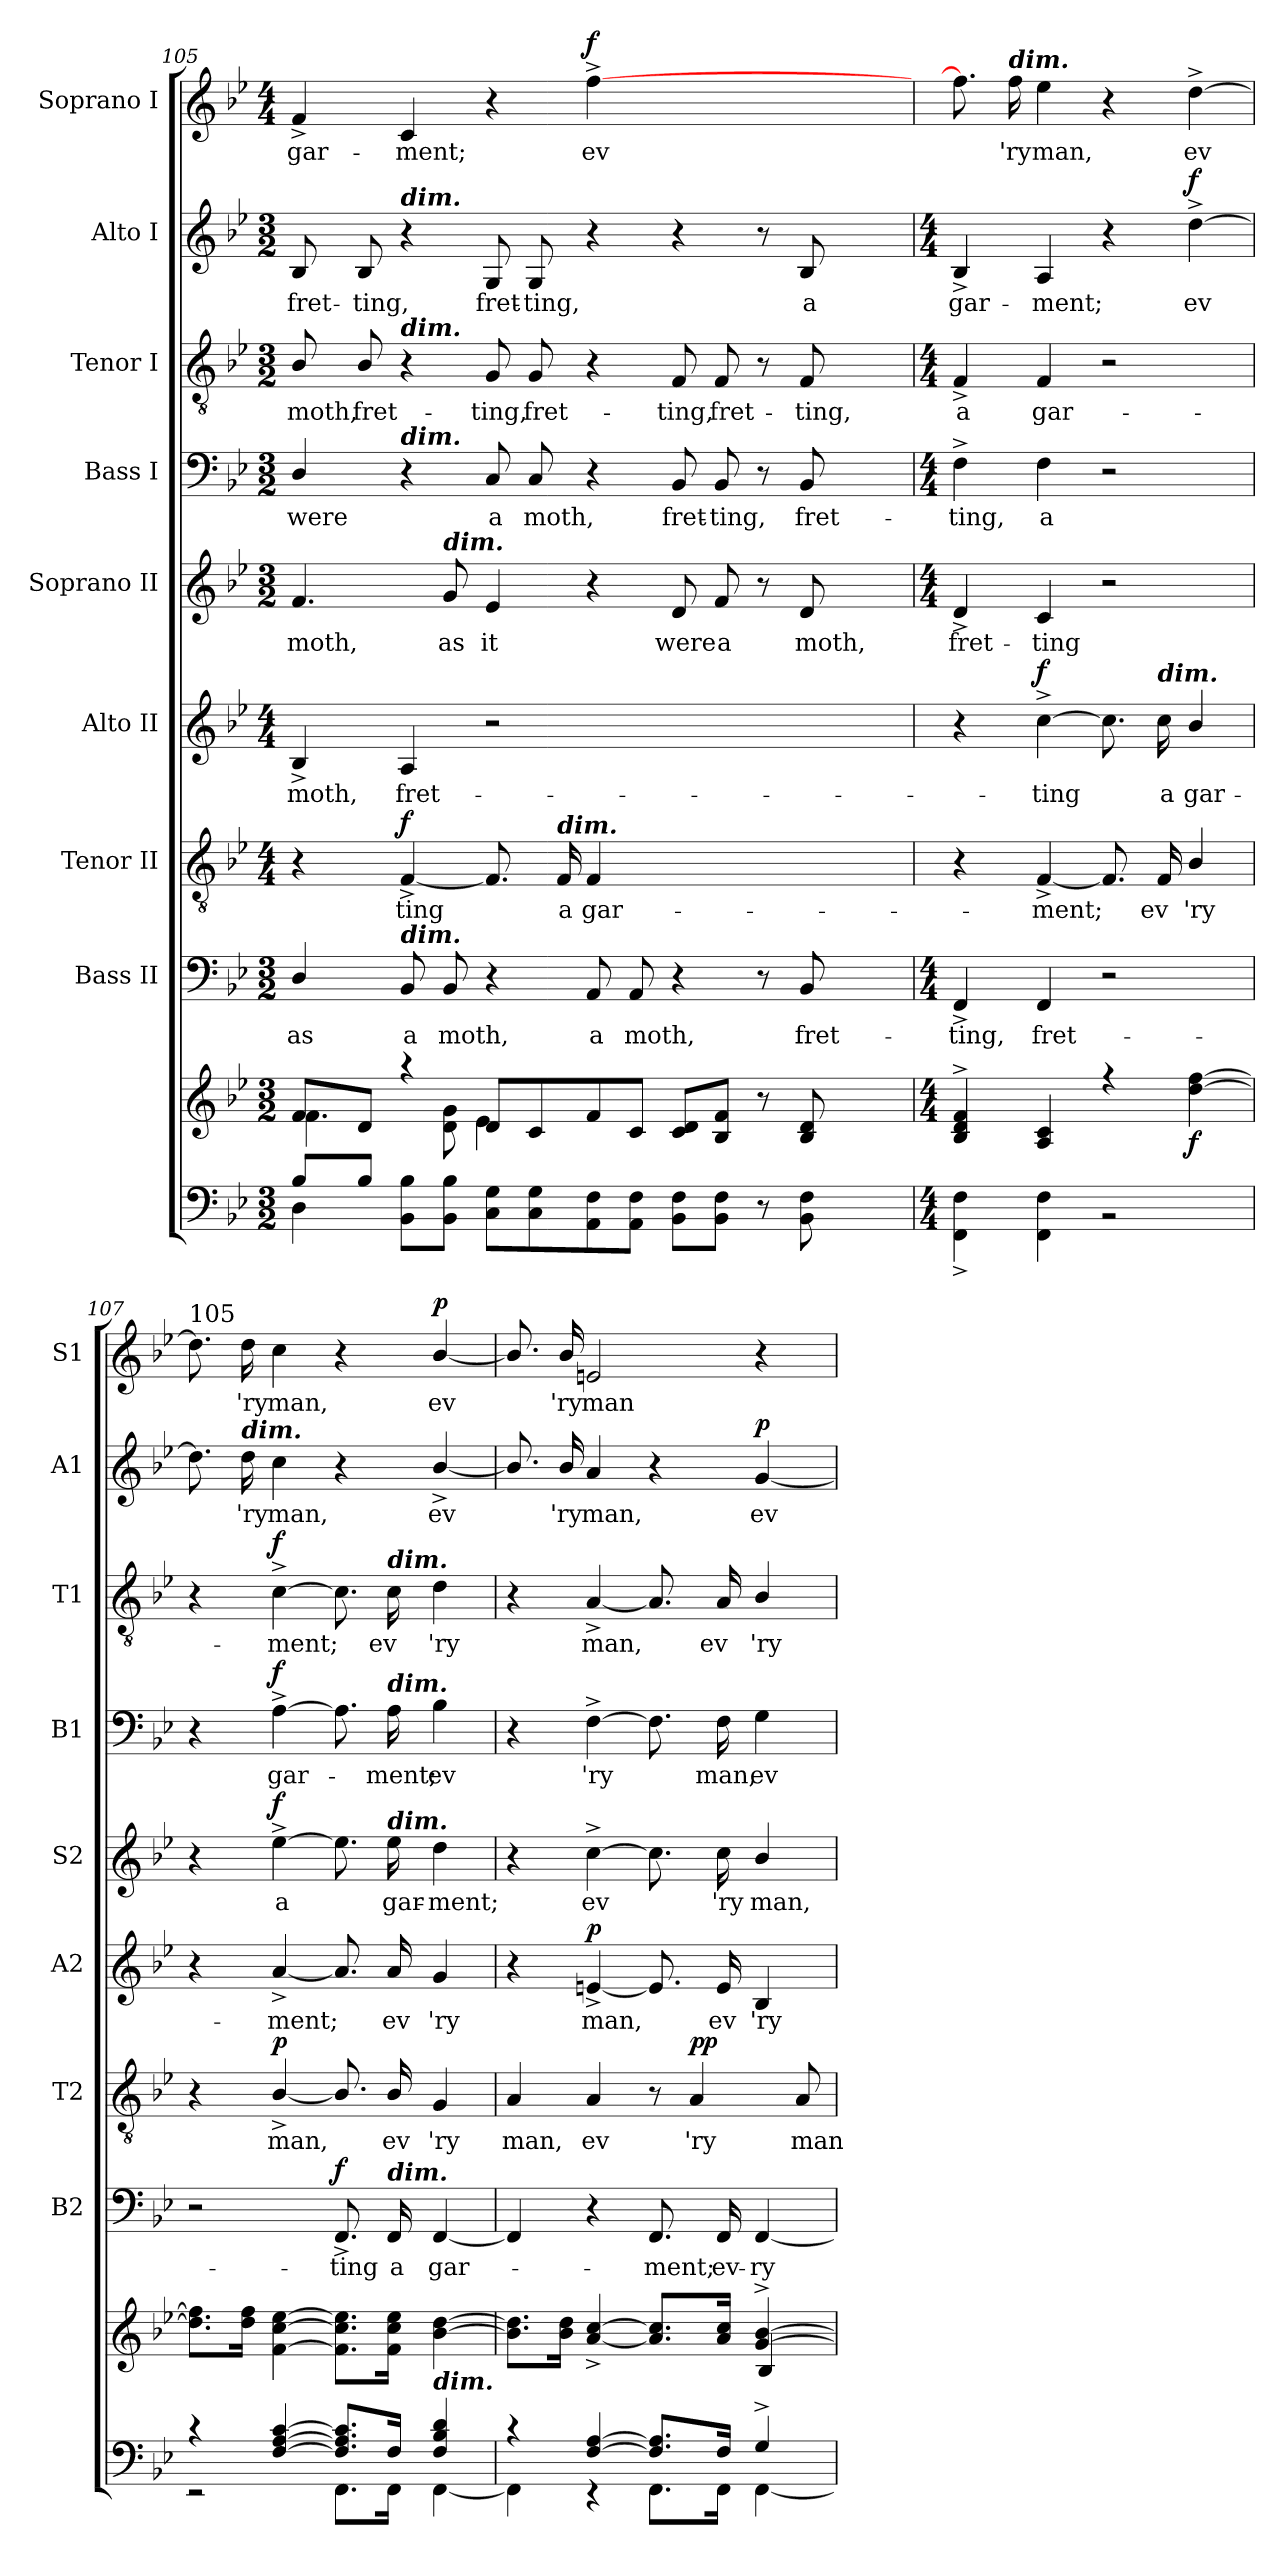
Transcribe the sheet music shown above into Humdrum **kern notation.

**kern	**kern	**dynam	**kern	**text	**dynam	**kern	**text	**dynam	**kern	**text	**dynam	**kern	**text	**dynam	**kern	**text	**dynam	**kern	**text	**dynam	**kern	**text	**dynam	**kern	**text	**dynam
*part10	*part9	*part9	*part8	*part8	*part8	*part7	*part7	*part7	*part6	*part6	*part6	*part5	*part5	*part5	*part4	*part4	*part4	*part3	*part3	*part3	*part2	*part2	*part2	*part1	*part1	*part1
*staff10	*staff9	*staff9	*staff8	*staff8	*staff8	*staff7	*staff7	*staff7	*staff6	*staff6	*staff6	*staff5	*staff5	*staff5	*staff4	*staff4	*staff4	*staff3	*staff3	*staff3	*staff2	*staff2	*staff2	*staff1	*staff1	*staff1
*	*	*	*I"Bass II	*	*	*I"Tenor II	*	*	*I"Alto II	*	*	*I"Soprano II	*	*	*I"Bass I	*	*	*I"Tenor I	*	*	*I"Alto I	*	*	*I"Soprano I	*	*
*	*	*	*I'B2	*	*	*I'T2	*	*	*I'A2	*	*	*I'S2	*	*	*I'B1	*	*	*I'T1	*	*	*I'A1	*	*	*I'S1	*	*
*clefF4	*clefG2	*	*clefF4	*	*	*clefGv2	*	*	*clefG2	*	*	*clefG2	*	*	*clefF4	*	*	*clefGv2	*	*	*clefG2	*	*	*clefG2	*	*
*k[b-e-]	*k[b-e-]	*	*k[b-e-]	*	*	*k[b-e-]	*	*	*k[b-e-]	*	*	*k[b-e-]	*	*	*k[b-e-]	*	*	*k[b-e-]	*	*	*k[b-e-]	*	*	*k[b-e-]	*	*
*B-:	*B-:	*	*B-:	*	*	*B-:	*	*	*B-:	*	*	*B-:	*	*	*B-:	*	*	*B-:	*	*	*B-:	*	*	*B-:	*	*
*M3/2	*M3/2	*	*M3/2	*	*	*M4/4	*	*	*M4/4	*	*	*M3/2	*	*	*M3/2	*	*	*M3/2	*	*	*M3/2	*	*	*M4/4	*	*
=105	=105	=105	=105	=105	=105	=105	=105	=105	=105	=105	=105	=105	=105	=105	=105	=105	=105	=105	=105	=105	=105	=105	=105	=105	=105	=105
*^	*^	*	*	*	*	*	*	*	*	*	*	*	*	*	*	*	*	*	*	*	*	*	*	*	*	*
!	!	!	!	!	!	!LO:LY:b	!	!	!	!	!	!LO:LY:b	!	!	!LO:LY:b	!	!	!LO:LY:b	!	!	!LO:LY:b	!	!	!LO:LY:b	!	!	!LO:LY:b	!
8B-/L	4D\	8f/L	4.f\	.	4D/	as	.	4r	.	.	4B-^</	moth,	.	4.f/	moth,	.	4D/	were	.	8B-/	moth,	.	8B-/	fret-	.	4f^</	gar-	.
!	!	!	!	!	!	!	!	!	!	!	!	!	!	!	!	!	!	!	!	!	!LO:LY:b	!	!	!LO:LY:b	!	!	!	!
8B-/J	.	8d/J	.	.	.	.	.	.	.	.	.	.	.	.	.	.	.	.	.	8B-/	fret-	.	8B-/	-ting,	.	.	.	.
!	!	!	!	!	!	!	!	!	!	!	!	!	!	!	!	!	!	!	!	!	!	!	!LO:TX:a:Bi:t=dim.	!	!	!	!	!
!	!	!	!	!	!	!	!	!	!	!	!	!	!	!	!	!	!	!	!	!LO:TX:a:Bi:t=dim.	!	!	!	!	!	!	!	!
!	!	!	!	!	!	!	!	!	!	!	!	!	!	!	!	!	!LO:TX:a:Bi:t=dim.	!	!	!	!	!	!	!	!	!	!	!
!	!	!	!	!	!LO:TX:a:Bi:t=dim.	!	!	!	!	!	!	!	!	!	!	!	!	!	!	!	!	!	!	!	!	!	!	!
!	!	!	!	!	!	!LO:LY:b	!	!	!LO:LY:b	!LO:DY:b	!	!LO:LY:b	!	!	!	!	!	!	!	!	!	!	!	!	!	!	!LO:LY:b	!
4ryy	8BB-\ 8B-\L	4raa	.	.	8BB-/	a	.	[4F^</	-ting	f	4A/	fret-	.	.	.	.	4r	.	.	4r	.	.	4r	.	.	4c/	-ment;	.
!	!	!	!	!	!	!	!	!	!	!	!	!	!	!LO:TX:a:Bi:t=dim.	!	!	!	!	!	!	!	!	!	!	!	!	!	!
!	!	!	!	!	!	!LO:LY:b	!	!	!	!	!	!	!	!	!LO:LY:b	!	!	!	!	!	!	!	!	!	!	!	!	!
.	8BB-\ 8B-\J	.	8d\ 8g\	.	8BB-/	moth,	.	.	.	.	.	.	.	8g/	as	.	.	.	.	.	.	.	.	.	.	.	.	.
!	!	!	!	!	!	!	!	!	!	!	!	!	!	!	!LO:LY:b	!	!	!LO:LY:b	!	!	!LO:LY:b	!	!	!LO:LY:b	!	!	!	!
2ryy	8C\ 8G\L	8d/L	4e-\	.	4r	.	.	8.F/]	.	.	2r	.	.	4e-/	it	.	8C/	a	.	8G/	-ting,	.	8G/	fret-	.	4r	.	.
!	!	!	!	!	!	!	!	!	!	!	!	!	!	!	!	!	!	!LO:LY:b	!	!	!LO:LY:b	!	!	!LO:LY:b	!	!	!	!
.	8C\ 8G\	8c/	.	.	.	.	.	.	.	.	.	.	.	.	.	.	8C/	moth,	.	8G/	fret-	.	8G/	-ting,	.	.	.	.
!	!	!	!	!	!	!	!	!LO:TX:a:Bi:t=dim.	!	!	!	!	!	!	!	!	!	!	!	!	!	!	!	!	!	!	!	!
!	!	!	!	!	!	!	!	!	!LO:LY:b	!	!	!	!	!	!	!	!	!	!	!	!	!	!	!	!	!	!	!
.	.	.	.	.	.	.	.	16F/	a	.	.	.	.	.	.	.	.	.	.	.	.	.	.	.	.	.	.	.
!	!	!	!	!	!	!LO:LY:b	!	!	!LO:LY:b	!	!	!	!	!	!	!	!	!	!	!	!	!	!	!	!	!	!LO:LY:b	!LO:DY:b
.	8AA\ 8F\	8f/	4ryy	.	8AA/	a	.	4F/	gar-	.	.	.	.	4r	.	.	4r	.	.	4r	.	.	4r	.	.	[4ff^>\	ev­	f
!	!	!	!	!	!	!LO:LY:b	!	!	!	!	!	!	!	!	!	!	!	!	!	!	!	!	!	!	!	!	!	!
.	8AA\ 8F\J	8c/J	.	.	8AA/	moth,	.	.	.	.	.	.	.	.	.	.	.	.	.	.	.	.	.	.	.	.	.	.
!	!	!	!	!	!	!	!	!	!	!	!	!	!	!	!LO:LY:b	!	!	!LO:LY:b	!	!	!LO:LY:b	!	!	!	!	!	!	!
2ryy	8BB-\ 8F\L	8c/ 8d/L	2ryy	.	4r	.	.	2ryy	.	.	2ryy	.	.	8d/	were	.	8BB-/	fret-	.	8F/	-ting,	.	4r	.	.	2ryy	.	.
!	!	!	!	!	!	!	!	!	!	!	!	!	!	!	!LO:LY:b	!	!	!LO:LY:b	!	!	!LO:LY:b	!	!	!	!	!	!	!
.	8BB-\ 8F\J	8B-/ 8f/J	.	.	.	.	.	.	.	.	.	.	.	8f/	a	.	8BB-/	-ting,	.	8F/	fret-	.	.	.	.	.	.	.
.	8r	8r	.	.	8r	.	.	.	.	.	.	.	.	8r	.	.	8r	.	.	8r	.	.	8r	.	.	.	.	.
!	!	!	!	!	!	!LO:LY:b	!	!	!	!	!	!	!	!	!LO:LY:b	!	!	!LO:LY:b	!	!	!LO:LY:b	!	!	!LO:LY:b	!	!	!	!
.	8BB-\ 8F\	8B-/ 8d/	.	.	8BB-/	fret-	.	.	.	.	.	.	.	8d/	moth,	.	8BB-/	fret-	.	8F/	-ting,	.	8B-/	a	.	.	.	.
!!LO:PB:g=z
=106	=106	=106	=106	=106	=106	=106	=106	=106	=106	=106	=106	=106	=106	=106	=106	=106	=106	=106	=106	=106	=106	=106	=106	=106	=106	=106	=106	=106
*M4/4	*	*M4/4	*	*	*M4/4	*	*	*	*	*	*	*	*	*M4/4	*	*	*M4/4	*	*	*M4/4	*	*	*M4/4	*	*	*	*	*
!	!	!	!	!	!	!LO:LY:b	!	!	!	!	!	!	!	!	!LO:LY:b	!	!	!LO:LY:b	!	!	!LO:LY:b	!	!	!LO:LY:b	!	!	!	!
1ryy	4FF\^< 4F\^<	4B-/^< 4d/^< 4f/^<	1ryy	.	4FF^</	-ting,	.	4r	.	.	4r	.	.	4d^</	fret-	.	4F^>\	-ting,	.	4F^</	a	.	4B-^</	gar-	.	8.ff\]	.	.
!	!	!	!	!	!	!	!	!	!	!	!	!	!	!	!	!	!	!	!	!	!	!	!	!	!	!LO:TX:a:Bi:t=dim.	!	!
!	!	!	!	!	!	!	!	!	!	!	!	!	!	!	!	!	!	!	!	!	!	!	!	!	!	!	!LO:LY:b	!
.	.	.	.	.	.	.	.	.	.	.	.	.	.	.	.	.	.	.	.	.	.	.	.	.	.	16ff\	'ry	.
!	!	!	!	!	!	!LO:LY:b	!	!	!LO:LY:b	!	!	!LO:LY:b	!LO:DY:b	!	!LO:LY:b	!	!	!LO:LY:b	!	!	!LO:LY:b	!	!	!LO:LY:b	!	!	!LO:LY:b	!
.	4FF\ 4F\	4A/ 4c/	.	.	4FF/	fret-	.	[4F^</	-ment;	.	[4cc^>\	-ting	f	4c/	-ting	.	4F\	a	.	4F/	gar-	.	4A/	-ment;	.	4ee-\	man,	.
.	2r	4r	.	.	2r	.	.	8.F/]	.	.	8.cc\]	.	.	2r	.	.	2r	.	.	2r	.	.	4r	.	.	4r	.	.
!	!	!	!	!	!	!	!	!	!	!	!LO:TX:a:Bi:t=dim.	!	!	!	!	!	!	!	!	!	!	!	!	!	!	!	!	!
!	!	!	!	!	!	!	!	!	!LO:LY:b	!	!	!LO:LY:b	!	!	!	!	!	!	!	!	!	!	!	!	!	!	!	!
.	.	.	.	.	.	.	.	16F/	ev­	.	16cc\	a	.	.	.	.	.	.	.	.	.	.	.	.	.	.	.	.
!	!	!	!	!LO:DY:b	!	!	!	!	!LO:LY:b	!	!	!LO:LY:b	!	!	!	!	!	!	!	!	!	!	!	!LO:LY:b	!LO:DY:b	!	!LO:LY:b	!
.	.	[4dd\ [4ff\	.	f	.	.	.	4B-/	'ry	.	4b-/	gar-	.	.	.	.	.	.	.	.	.	.	[4dd^>\	ev­	f	[4dd^>\	ev­	.
=107	=107	=107	=107	=107	=107	=107	=107	=107	=107	=107	=107	=107	=107	=107	=107	=107	=107	=107	=107	=107	=107	=107	=107	=107	=107	=107	=107	=107
!	!	!	!	!	!	!	!	!	!	!	!	!	!	!	!	!	!	!	!	!	!	!	!	!	!	!LO:TX:a:t=105	!	!
4rc	2rEE	8.dd\] 8.ff\]L	1ryy	.	2r	.	.	4r	.	.	4r	.	.	4r	.	.	4r	.	.	4r	.	.	8.dd\]	.	.	8.dd\]	.	.
!	!	!	!	!	!	!	!	!	!	!	!	!	!	!	!	!	!	!	!	!	!	!	!LO:TX:a:Bi:t=dim.	!	!	!	!	!
!	!	!	!	!	!	!	!	!	!	!	!	!	!	!	!	!	!	!	!	!	!	!	!	!LO:LY:b	!	!	!LO:LY:b	!
.	.	16dd\ 16ff\Jk	.	.	.	.	.	.	.	.	.	.	.	.	.	.	.	.	.	.	.	.	16dd\	'ry	.	16dd\	'ry	.
!	!	!	!	!	!	!	!	!	!LO:LY:b	!LO:DY:b	!	!LO:LY:b	!	!	!LO:LY:b	!LO:DY:b	!	!LO:LY:b	!LO:DY:b	!	!LO:LY:b	!LO:DY:b	!	!LO:LY:b	!	!	!LO:LY:b	!
[>4F/ [>4A/ [>4c/	.	[4f\ [4cc\ [4ee-\	.	.	.	.	.	[4B-^>/	man,	p	[4a^</	-ment;	.	[4ee-^>\	a	f	[4A^>\	gar-	f	[4c^>\	-ment;	f	4cc\	man,	.	4cc\	man,	.
!	!	!	!	!	!	!LO:LY:b	!LO:DY:b	!	!	!	!	!	!	!	!	!	!	!	!	!	!	!	!	!	!	!	!	!
8.F/] 8.A/] 8.c/]L	8.FF\L	8.f\] 8.cc\] 8.ee-\]L	.	.	8.FF^</	-ting	f	8.B-/]	.	.	8.a/]	.	.	8.ee-\]	.	.	8.A\]	.	.	8.c\]	.	.	4r	.	.	4r	.	.
!	!	!	!	!	!	!	!	!	!	!	!	!	!	!	!	!	!	!	!	!LO:TX:a:Bi:t=dim.	!	!	!	!	!	!	!	!
!	!	!	!	!	!	!	!	!	!	!	!	!	!	!	!	!	!LO:TX:a:Bi:t=dim.	!	!	!	!	!	!	!	!	!	!	!
!	!	!	!	!	!	!	!	!	!	!	!	!	!	!LO:TX:a:Bi:t=dim.	!	!	!	!	!	!	!	!	!	!	!	!	!	!
!	!	!	!	!	!LO:TX:a:Bi:t=dim.	!	!	!	!	!	!	!	!	!	!	!	!	!	!	!	!	!	!	!	!	!	!	!
!	!	!	!	!	!	!LO:LY:b	!	!	!LO:LY:b	!	!	!LO:LY:b	!	!	!LO:LY:b	!	!	!LO:LY:b	!	!	!LO:LY:b	!	!	!	!	!	!	!
16F/Jk	16FF\Jk	16f\ 16cc\ 16ee-\Jk	.	.	16FF/	a	.	16B-/	ev­	.	16a/	ev­	.	16ee-\	gar-	.	16A\	-ment;	.	16c\	ev­	.	.	.	.	.	.	.
!LO:TX:a:Bi:t=dim.	!	!	!	!	!	!	!	!	!	!	!	!	!	!	!	!	!	!	!	!	!	!	!	!	!	!	!	!
!	!	!	!	!	!	!LO:LY:b	!	!	!LO:LY:b	!	!	!LO:LY:b	!	!	!LO:LY:b	!	!	!LO:LY:b	!	!	!LO:LY:b	!	!	!LO:LY:b	!	!	!LO:LY:b	!LO:DY:b
4F/ 4B-/ 4d/	[<4FF\	[4b-\ [4dd\	.	.	[4FF/	gar-	.	4G/	'ry	.	4g/	'ry	.	4dd\	-ment;	.	4B-\	ev­	.	4d\	'ry	.	[4b-^>/	ev­	.	[4b-/	ev­	p
=108	=108	=108	=108	=108	=108	=108	=108	=108	=108	=108	=108	=108	=108	=108	=108	=108	=108	=108	=108	=108	=108	=108	=108	=108	=108	=108	=108	=108
!	!	!	!	!	!	!	!	!	!LO:LY:b	!	!	!	!	!	!	!	!	!	!	!	!	!	!	!	!	!	!	!
4rc	4FF\]	8.b-\] 8.dd\]L	2ryy	.	4FF/]	.	.	4A/	man,	.	4r	.	.	4r	.	.	4r	.	.	4r	.	.	8.b-/]	.	.	8.b-/]	.	.
!	!	!	!	!	!	!	!	!	!	!	!	!	!	!	!	!	!	!	!	!	!	!	!	!LO:LY:b	!	!	!LO:LY:b	!
.	.	16b-\ 16dd\Jk	.	.	.	.	.	.	.	.	.	.	.	.	.	.	.	.	.	.	.	.	16b-/	'ry	.	16b-/	'ry	.
!	!	!	!	!	!	!	!	!	!LO:LY:b	!	!	!LO:LY:b	!LO:DY:b	!	!LO:LY:b	!	!	!LO:LY:b	!	!	!LO:LY:b	!	!	!LO:LY:b	!	!	!LO:LY:b	!
[>4F/ [>4A/	4rEE	[>4a/^> [>4cc/^>	.	.	4r	.	.	4A/	ev­	.	[4en^</	man,	p	[4cc^>\	ev­	.	[4F^>\	'ry	.	[4A^</	man,	.	4a/	man,	.	2en/	man	.
!	!	!	!	!	!	!LO:LY:b	!	!	!	!	!	!	!	!	!	!	!	!	!	!	!	!	!	!	!	!	!	!
8.F/] 8.A/]L	8.FF\L	8.a/] 8.cc/]L	4ryy	.	8.FF/	-ment;	.	8r	.	.	8.e/]	.	.	8.cc\]	.	.	8.F\]	.	.	8.A/]	.	.	4r	.	.	.	.	.
!	!	!	!	!	!	!	!	!	!LO:LY:b	!LO:DY:b	!	!	!	!	!	!	!	!	!	!	!	!	!	!	!	!	!	!
.	.	.	.	.	.	.	.	4A/	'ry	pp	.	.	.	.	.	.	.	.	.	.	.	.	.	.	.	.	.	.
!	!	!	!	!	!	!LO:LY:b	!	!	!	!	!	!LO:LY:b	!	!	!LO:LY:b	!	!	!LO:LY:b	!	!	!LO:LY:b	!	!	!	!	!	!	!
16F/Jk	16FF\Jk	16a/ 16cc/Jk	.	.	16FF/	ev-	.	.	.	.	16e/	ev­	.	16cc\	'ry	.	16F\	man,	.	16A/	ev­	.	.	.	.	.	.	.
!	!	!	!	!	!	!LO:LY:b	!	!	!	!	!	!LO:LY:b	!	!	!LO:LY:b	!	!	!LO:LY:b	!	!	!LO:LY:b	!	!	!LO:LY:b	!LO:DY:b	!	!	!
4G^>/	[<4FF\	[>4g/^> [>4b-/^>	4B-/	.	[4FF/	-ry	.	.	.	.	4B-/	'ry	.	4b-/	man,	.	4G\	ev­	.	4B-/	'ry	.	[4g/	ev­	p	4r	.	.
!	!	!	!	!	!	!	!	!	!LO:LY:b	!	!	!	!	!	!	!	!	!	!	!	!	!	!	!	!	!	!	!
.	.	.	.	.	.	.	.	8A/	man	.	.	.	.	.	.	.	.	.	.	.	.	.	.	.	.	.	.	.
*v	*v	*	*	*	*	*	*	*	*	*	*	*	*	*	*	*	*	*	*	*	*	*	*	*	*	*	*	*
*	*v	*v	*	*	*	*	*	*	*	*	*	*	*	*	*	*	*	*	*	*	*	*	*	*	*	*	*
=	=	=	=	=	=	=	=	=	=	=	=	=	=	=	=	=	=	=	=	=	=	=	=	=	=	=
*-	*-	*-	*-	*-	*-	*-	*-	*-	*-	*-	*-	*-	*-	*-	*-	*-	*-	*-	*-	*-	*-	*-	*-	*-	*-	*-
